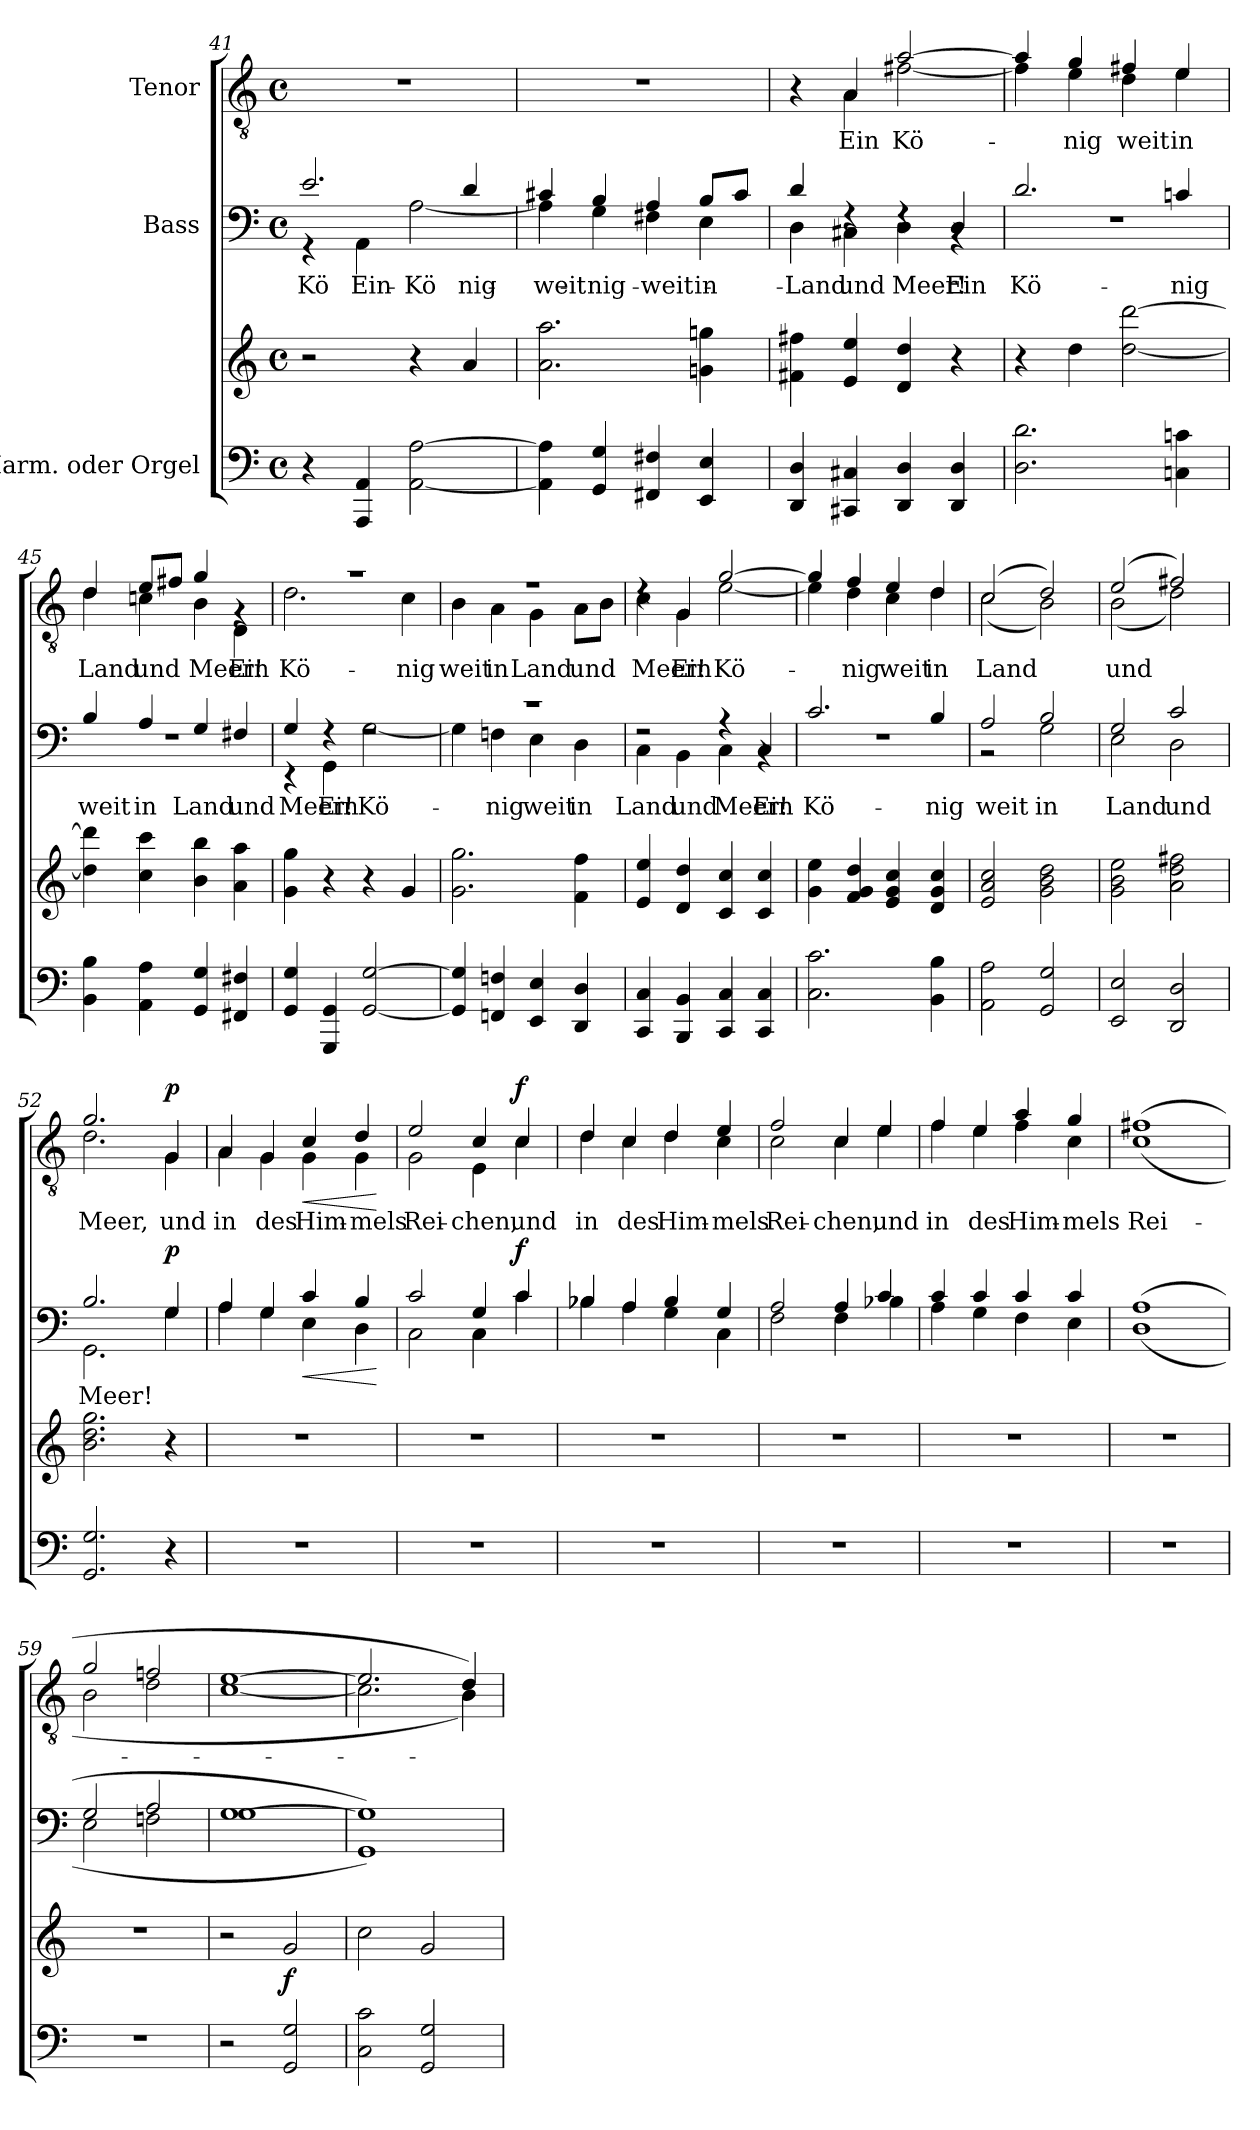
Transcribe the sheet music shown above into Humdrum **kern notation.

**kern	**kern	**dynam	**kern	**text	**dynam	**kern	**text	**dynam
*part3	*part3	*part3	*part2	*part2	*part2	*part1	*part1	*part1
*staff4	*staff3	*staff3/4	*staff2	*staff2	*staff2	*staff1	*staff1	*staff1
*I"Harm. oder Orgel	*	*	*I"Bass	*	*	*I"Tenor	*	*
!!LO:LB:g=z
*clefF4	*clefG2	*	*clefF4	*	*	*clefGv2	*	*
*k[]	*k[]	*	*k[]	*	*	*k[]	*	*
*M4/4	*M4/4	*	*M4/4	*	*	*M4/4	*	*
*met(c)	*met(c)	*	*met(c)	*	*	*met(c)	*	*
=41	=41	=41	=41	=41	=41	=41	=41	=41
*	*	*	*^	*	*	*	*	*
4r	2r	.	2.e/	4r	Kö-	.	1r	.	.
4AAA/ 4AA/	.	.	.	4AA\	Ein	.	.	.	.
[2AA\ [2A\	4r	.	.	[2A\	Kö-	.	.	.	.
.	4a/	.	4d/	.	-nig	.	.	.	.
=42	=42	=42	=42	=42	=42	=42	=42	=42	=42
4AA\] 4A\]	2.a\ 2.aa\	.	4c#X/	4A\]	weit	.	1r	.	.
4GG/ 4G/	.	.	4B/	4G\	-nig	.	.	.	.
4FF#X/ 4F#X/	.	.	4A/	4F#X\	weit	.	.	.	.
4EE/ 4E/	4gn\ 4ggn\	.	8B/L	4E\	in	.	.	.	.
.	.	.	8c#/J	.	.	.	.	.	.
=43	=43	=43	=43	=43	=43	=43	=43	=43	=43
*	*	*	*	*	*	*	*^	*	*
4DD/ 4D/	4f#X\ 4ff#X\	.	4d/	4D\	Land	.	4r	4ryy	.	.
4CC#X/ 4C#X/	4e/ 4ee/	.	4rF	4C#X\	und	.	4A/	4A\	Ein	.
4DD/ 4D/	4d/ 4dd/	.	4rF	4D\	Meer!	.	[2a/	[2f#X\	Kö-	.
4DD/ 4D/	4r	.	4D/	4rBB	Ein	.	.	.	.	.
=44	=44	=44	=44	=44	=44	=44	=44	=44	=44	=44
2.D\ 2.d\	4r	.	2.d/	1rF	Kö-	.	4a/]	4f#\]	.	.
.	4dd\	.	.	.	.	.	4g/	4e\	-nig	.
.	[2dd\ [2ddd\	.	.	.	.	.	4f#X/	4d\	weit	.
4Cn\ 4cn\	.	.	4cn/	.	-nig	.	4e/	4e\	in	.
=45	=45	=45	=45	=45	=45	=45	=45	=45	=45	=45
4BB\ 4B\	4dd\] 4ddd\]	.	4B/	1rF	weit	.	4d/	4d\	Land	.
4AA\ 4A\	4cc\ 4ccc\	.	4A/	.	in	.	8e/L	4cn\	und	.
.	.	.	.	.	.	.	8f#X/J	.	.	.
4GG/ 4G/	4b\ 4bb\	.	4G/	.	Land	.	4g/	4B\	Meer!	.
4FF#X/ 4F#X/	4a\ 4aa\	.	4F#X/	.	und	.	4rG	4D\	Ein	.
!!LO:LB:g=z	!!
=46	=46	=46	=46	=46	=46	=46	=46	=46	=46	=46
4GG/ 4G/	4g\ 4gg\	.	4G/	4r	Meer!	.	1r	2.d\	Kö-	.
4GGG/ 4GG/	4r	.	4rF	4GG\	Ein	.	.	.	.	.
[2GG/ [2G/	4r	.	2rF	[2G\	Kö-	.	.	.	.	.
.	4g/	.	.	.	.	.	.	4c\	-nig	.
=47	=47	=47	=47	=47	=47	=47	=47	=47	=47	=47
4GG/] 4G/]	2.g\ 2.gg\	.	1r	4G\]	.	.	1r	4B\	weit	.
4FFn/ 4Fn/	.	.	.	4Fn\	-nig	.	.	4A\	in	.
4EE/ 4E/	.	.	.	4E\	weit	.	.	4G\	Land	.
4DD/ 4D/	4f\ 4ff\	.	.	4D\	in	.	.	8A\L	und	.
.	.	.	.	.	.	.	.	8B\J	.	.
=48	=48	=48	=48	=48	=48	=48	=48	=48	=48	=48
4CC/ 4C/	4e/ 4ee/	.	2r	4C\	Land	.	4rd	4c\	Meer!	.
4BBB/ 4BB/	4d/ 4dd/	.	.	4BB\	und	.	4G/	4G\	Ein	.
4CC/ 4C/	4c/ 4cc/	.	4r	4C\	Meer!	.	[2g/	[2e\	Kö-	.
4CC/ 4C/	4c/ 4cc/	.	4C/	4rBB	Ein	.	.	.	.	.
=49	=49	=49	=49	=49	=49	=49	=49	=49	=49	=49
2.C\ 2.c\	4g\ 4ee\	.	2.c/	1rF	Kö-	.	4g/]	4e\]	.	.
.	4f/ 4g/ 4dd/	.	.	.	.	.	4f/	4d\	-nig	.
.	4e/ 4g/ 4cc/	.	.	.	.	.	4e/	4c\	weit	.
4BB\ 4B\	4d/ 4g/ 4cc/	.	4B/	.	-nig	.	4d/	4d\	in	.
=50	=50	=50	=50	=50	=50	=50	=50	=50	=50	=50
2AA\ 2A\	2e/ 2a/ 2cc/	.	2A/	2r	weit	.	(2c/	(2c\	Land	.
2GG/ 2G/	2g\ 2b\ 2dd\	.	2B/	2G\	in	.	2d/)	2B\)	.	.
=51	=51	=51	=51	=51	=51	=51	=51	=51	=51	=51
2EE/ 2E/	2g\ 2b\ 2ee\	.	2G/	2E\	Land	.	(2e/	(2B\	und	.
2DD/ 2D/	2a\ 2dd\ 2ff#X\	.	2c/	2D\	und	.	2f#X/)	2d\)	.	.
=52	=52	=52	=52	=52	=52	=52	=52	=52	=52	=52
2.GG/ 2.G/	2.b\ 2.dd\ 2.gg\	.	2.B/	2.GG\	Meer!	.	2.g/	2.d\	Meer,	.
!	!	!	!	!	!	!LO:DY:a	!	!	!	!LO:DY:a
4r	4r	.	4G/	4G\	.	p	4G/	4G\	und	p
!!LO:LB:g=z	!!
=53	=53	=53	=53	=53	=53	=53	=53	=53	=53	=53
1r	1r	.	4A/	4A\	.	.	4A/	4A\	in	.
.	.	.	4G/	4G\	.	.	4G/	4G\	des	.
!	!	!	!	!	!	!LO:HP:b	!	!	!	!LO:HP:b
.	.	.	4c/	4E\	.	<	4c/	4G\	Him-	<
.	.	.	4B/	4D\	.	.	4d/	4G\	-mels	.
*	*	*	*v	*v	*	*	*	*	*	*
*	*	*	*	*	*	*v	*v	*	*
.	.	.	.	.	[	.	.	[
=54	=54	=54	=54	=54	=54	=54	=54	=54
*	*	*	*^	*	*	*^	*	*
1r	1r	.	2c/	2C\	.	.	2e/	2G\	Rei-	.
.	.	.	4G/	4C\	.	.	4c/	4E\	-chen,	.
!	!	!	!	!	!	!LO:DY:a	!	!	!	!LO:DY:a
.	.	.	4c/	4c\	.	f	4c/	4c\	und	f
=55	=55	=55	=55	=55	=55	=55	=55	=55	=55	=55
1r	1r	.	4B-X/	4B-\	.	.	4d/	4d\	in	.
.	.	.	4A/	4A\	.	.	4c/	4c\	des	.
.	.	.	4B-/	4G\	.	.	4d/	4d\	Him-	.
.	.	.	4G/	4C\	.	.	4e/	4c\	-mels	.
=56	=56	=56	=56	=56	=56	=56	=56	=56	=56	=56
1r	1r	.	2A/	2F\	.	.	2f/	2c\	Rei-	.
.	.	.	4A/	4F\	.	.	4c/	4c\	-chen,	.
.	.	.	4c/	4B-X\	.	.	4e/	4e\	und	.
=57	=57	=57	=57	=57	=57	=57	=57	=57	=57	=57
1r	1r	.	4c/	4A\	.	.	4f/	4f\	in	.
.	.	.	4c/	4G\	.	.	4e/	4e\	des	.
.	.	.	4c/	4F\	.	.	4a/	4f\	Him-	.
.	.	.	4c/	4E\	.	.	4g/	4c\	-mels	.
=58	=58	=58	=58	=58	=58	=58	=58	=58	=58	=58
1r	1r	.	(1A	(1D	.	.	(1f#X	(1c	Rei-	.
=59	=59	=59	=59	=59	=59	=59	=59	=59	=59	=59
1r	1r	.	2G/	2E\	.	.	2g/	2B\	.	.
.	.	.	2A/	2Fn\	.	.	2fn/	2d\	.	.
!!LO:PB:g=z	!!
=60	=60	=60	=60	=60	=60	=60	=60	=60	=60	=60
2r	2r	.	[1G	1G	.	.	[1e	[1c	.	.
!	!	!LO:DY:a=2	!	!	!	!	!	!	!	!
2GG/ 2G/	2g/	f	.	.	.	.	.	.	.	.
=61	=61	=61	=61	=61	=61	=61	=61	=61	=61	=61
2C\ 2c\	2cc\	.	1G])	1GG)	.	.	2.e/]	2.c\]	.	.
2GG/ 2G/	2g/	.	.	.	.	.	.	.	.	.
.	.	.	.	.	.	.	4d/)	4B\)	.	.
*	*	*	*v	*v	*	*	*	*	*	*
*	*	*	*	*	*	*v	*v	*	*
=	=	=	=	=	=	=	=	=
*-	*-	*-	*-	*-	*-	*-	*-	*-
